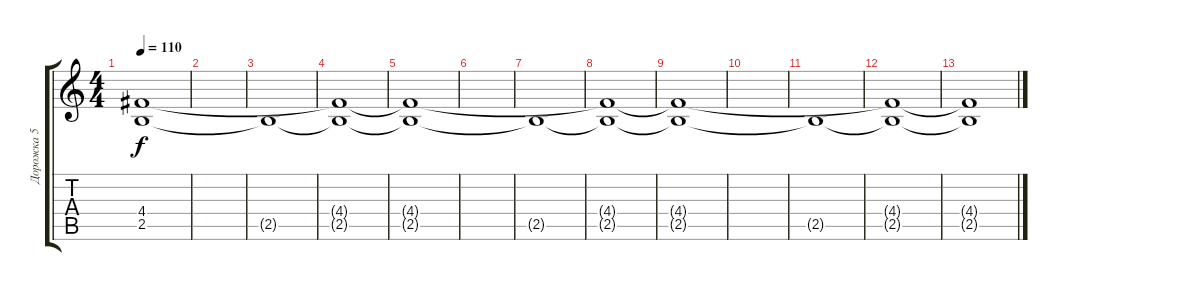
\track ("Дорожка 5" "Дорожка 5") {instrument distortionguitar}
\staff {score tabs}
\tuning (E4 B3 G3 D3 A2 E2) {hide}
\ts (4 4)
\tempo 110
\clef g2
\ks c
(4.4{t} 2.5{t}).1{dy f} |
|
2.5{t}.1 |
(4.4{t} 2.5{t}).1 |
(4.4{t} 2.5{t}).1 |
|
2.5{t}.1 |
(4.4{t} 2.5{t}).1 |
(4.4{t} 2.5{t}).1 |
|
2.5{t}.1 |
(4.4{t} 2.5{t}).1 |
(4.4{t} 2.5{t}).1
